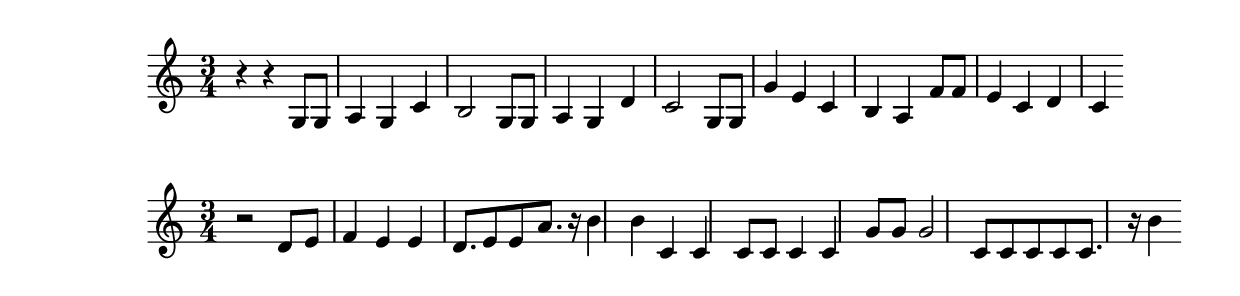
\new Staff  = xzfefffcyafexea { \time 3/4
      r 4  
      r 4  
      g 8  
      g 8  
      a 4  
      g 4  
      c' 4  
      b 2  
      g 8  
      g 8  
      a 4  
      g 4  
      d' 4  
      c' 2  
      g 8  
      g 8  
      g' 4  
      e' 4  
      c' 4  
      b 4  
      a 4  
      f' 8  
      f' 8  
      e' 4  
      c' 4  
      d' 4  
      c' 4  
       } 
     
 
\new Staff  = xzfefffzwafcxfy { \time 3/4
      r 2  
      d' 8  
      e' 8  
      f' 4  
      e' 4  
      e' 4  
      d' 8.  
      e' 8  
      e' 8  
      a' 8.  
      r 16  
      b' 4  
      b' 4  
      c' 4  
      c' 4  
      c' 8  
      c' 8  
      c' 4  
      c' 4  
      g' 8  
      g' 8  
      g' 2  
      c' 8  
      c' 8  
      c' 8  
      c' 8  
      c' 8.  
      r 16  
      b' 4  
       } 
     
 
